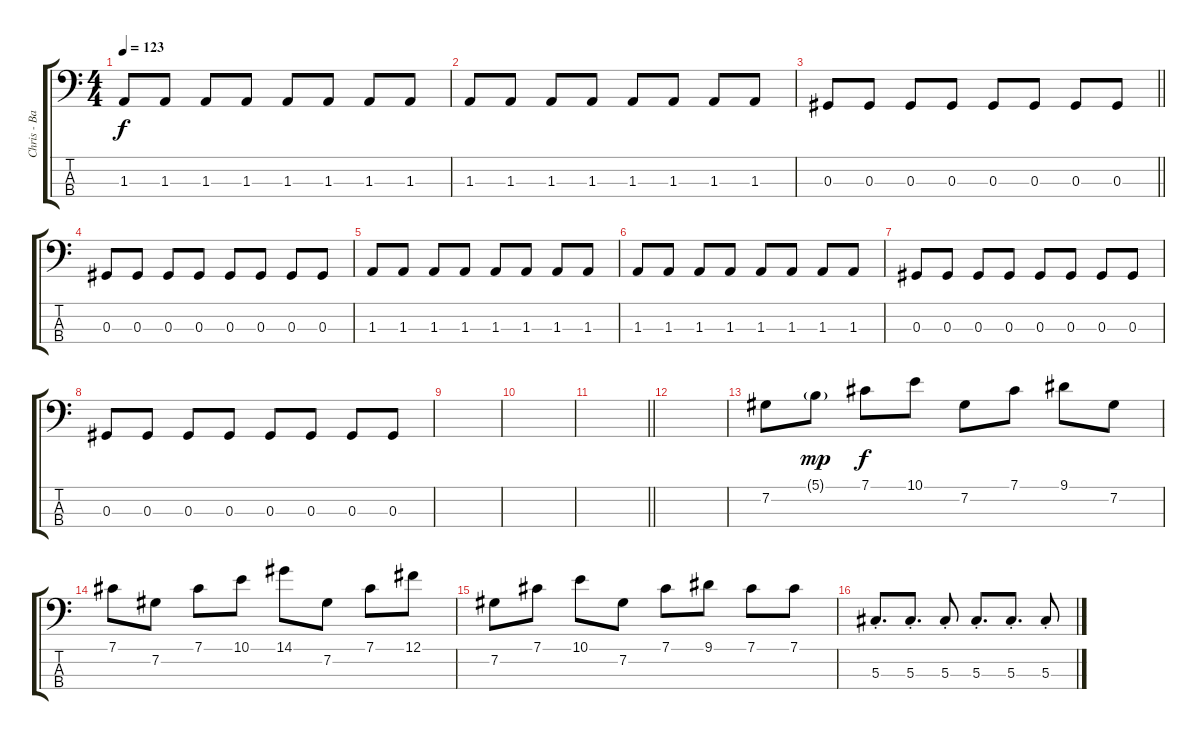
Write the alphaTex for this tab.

\track ("Chris - Bass" "Chris - Ba") {instrument electricbasspick}
\staff {score tabs}
\tuning (Gb2 Db2 Ab1 Db1) {hide}
\ts (4 4)
\tempo 123
\clef f4
\ks c
1.3.8{dy f} 1.3.8 1.3.8 1.3.8 1.3.8 1.3.8 1.3.8 1.3.8 |
1.3.8 1.3.8 1.3.8 1.3.8 1.3.8 1.3.8 1.3.8 1.3.8 |
\barLineRight lightlight
0.3.8 0.3.8 0.3.8 0.3.8 0.3.8 0.3.8 0.3.8 0.3.8 |
0.3.8 0.3.8 0.3.8 0.3.8 0.3.8 0.3.8 0.3.8 0.3.8 |
1.3.8 1.3.8 1.3.8 1.3.8 1.3.8 1.3.8 1.3.8 1.3.8 |
1.3.8 1.3.8 1.3.8 1.3.8 1.3.8 1.3.8 1.3.8 1.3.8 |
0.3.8 0.3.8 0.3.8 0.3.8 0.3.8 0.3.8 0.3.8 0.3.8 |
0.3.8 0.3.8 0.3.8 0.3.8 0.3.8 0.3.8 0.3.8 0.3.8 |
|
|
\barLineRight lightlight
|
|
7.2.8 5.1{g}.8{dy mp} 7.1.8{dy f} 10.1.8 7.2.8 7.1.8 9.1.8 7.2.8 |
7.1.8 7.2.8 7.1.8 10.1.8 14.1.8 7.2.8 7.1.8 12.1.8 |
7.2.8 7.1.8 10.1.8 7.2.8 7.1.8 9.1.8 7.1.8 7.1.8 |
5.3{st}.8{d} 5.3{st}.8{d} 5.3{st}.8 5.3{st}.8{d} 5.3{st}.8{d} 5.3{st}.8
